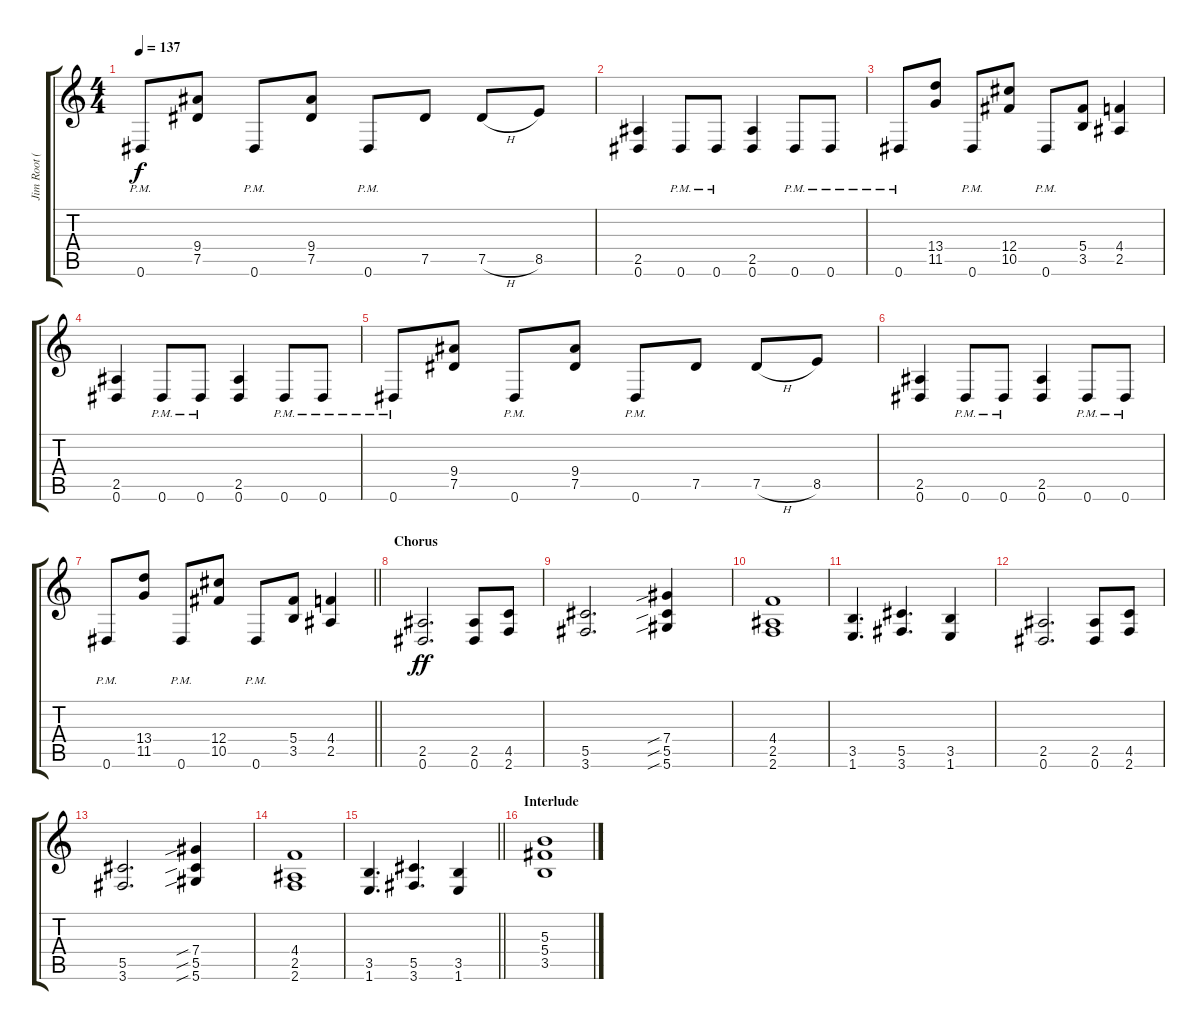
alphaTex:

\track ("Jim Root (Lead Guitar)" "Jim Root (") {instrument distortionguitar}
\staff {score tabs}
\tuning (Eb4 Bb3 Gb3 Db3 Ab2 Eb2) {hide}
\ts (4 4)
\tempo 137
\clef g2
\ks c
0.6{pm}.8{dy f} (9.4 7.5).8 0.6{pm}.8 (9.4 7.5).8 0.6{pm}.8 7.5.8 7.5{h}.8 8.5.8 |
(2.5 0.6).4 0.6{pm}.8 0.6{pm}.8 (2.5 0.6).4 0.6{pm}.8 0.6{pm}.8 |
0.6{pm}.8 (13.4 11.5).8 0.6{pm}.8 (12.4 10.5).8 0.6{pm}.8 (5.4 3.5).8 (4.4 2.5).4 |
(2.5 0.6).4 0.6{pm}.8 0.6{pm}.8 (2.5 0.6).4 0.6{pm}.8 0.6{pm}.8 |
0.6{pm}.8 (9.4 7.5).8 0.6{pm}.8 (9.4 7.5).8 0.6{pm}.8 7.5.8 7.5{h}.8 8.5.8 |
(2.5 0.6).4 0.6{pm}.8 0.6{pm}.8 (2.5 0.6).4 0.6{pm}.8 0.6{pm}.8 |
\barLineRight lightlight
0.6{pm}.8 (13.4 11.5).8 0.6{pm}.8 (12.4 10.5).8 0.6{pm}.8 (5.4 3.5).8 (4.4 2.5).4 |
\section ("" "Chorus")
(2.5 0.6).2{d dy ff} (2.5 0.6).8 (4.5 2.6).8 |
(5.5 3.6).2{d} (7.4{sib} 5.5{sib} 5.6{sib}).4 |
(4.4 2.5 2.6).1 |
(3.5 1.6).4{d} (5.5 3.6).4{d} (3.5 1.6).4 |
(2.5 0.6).2{d} (2.5 0.6).8 (4.5 2.6).8 |
(5.5 3.6).2{d} (7.4{sib} 5.5{sib} 5.6{sib}).4 |
(4.4 2.5 2.6).1 |
\barLineRight lightlight
(3.5 1.6).4{d} (5.5 3.6).4{d} (3.5 1.6).4 |
\section ("" "Interlude")
(5.3 5.4 3.5).1{volume 0}
